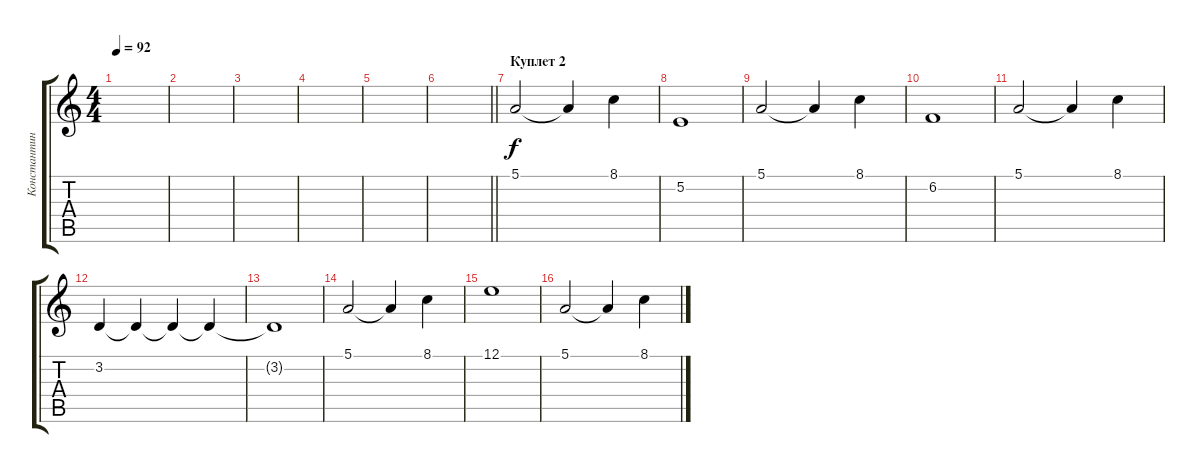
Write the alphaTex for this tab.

\track ("Константин Бекрев" "Константин") {instrument pad5bowed}
\staff {score tabs}
\tuning (E4 B3 G3 D3 A2 E2) {hide}
\ts (4 4)
\tempo 92
\clef g2
\ks c
|
|
|
|
|
\barLineRight lightlight
|
\section ("" "Куплет 2")
5.1.2 5.1{t}.4 8.1.4 |
5.2.1 |
5.1.2 5.1{t}.4 8.1.4 |
6.2.1 |
5.1.2 5.1{t}.4 8.1.4 |
3.2.4 3.2{t}.4 3.2{t}.4 3.2{t}.4 |
3.2{t}.1 |
5.1.2 5.1{t}.4 8.1.4 |
12.1.1 |
5.1.2 5.1{t}.4 8.1.4
